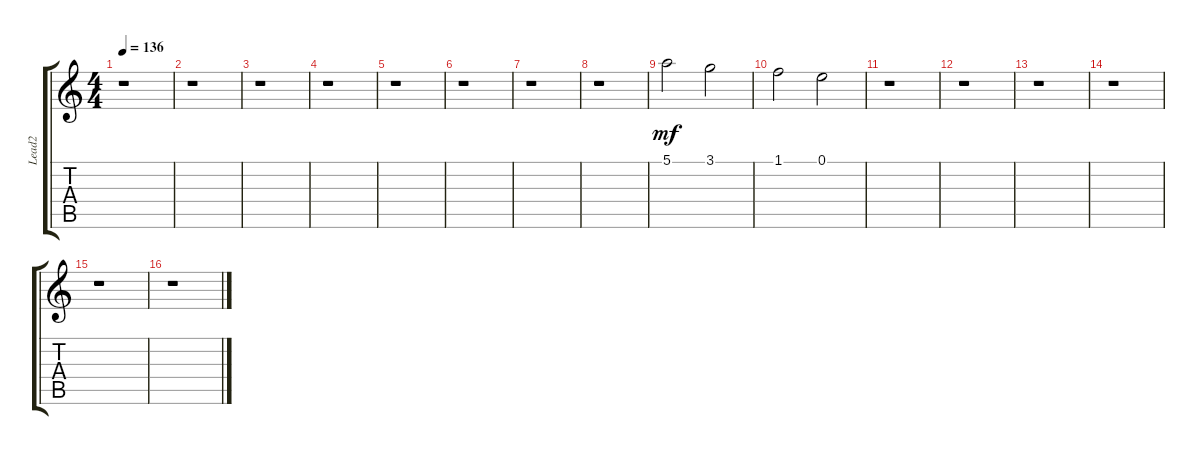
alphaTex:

\track ("Lead2" "Lead2") {instrument overdrivenguitar}
\staff {score tabs}
\tuning (E4 B3 G3 D3 A2 E2) {hide}
\ts (4 4)
\tempo 136
\clef g2
\ks c
r.1{dy mf} |
r.1 |
r.1 |
r.1 |
r.1 |
r.1 |
r.1 |
r.1 |
5.1.2 3.1.2 |
1.1.2 0.1.2 |
r.1 |
r.1 |
r.1 |
r.1 |
r.1 |
r.1
